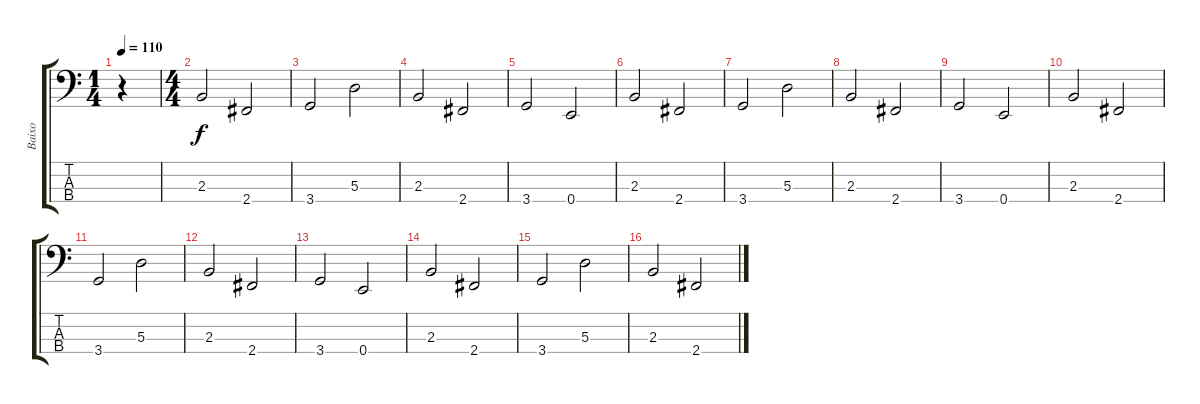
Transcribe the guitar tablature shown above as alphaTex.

\track ("Baixo" "Baixo") {instrument synthbass2}
\staff {score tabs}
\tuning (G2 D2 A1 E1) {hide}
\ts (1 4)
\tempo 110
\clef f4
\ks c
r.4{dy f instrument synthbass2} |
\ts (4 4)
2.3.2 2.4.2 |
3.4.2 5.3.2 |
2.3.2 2.4.2 |
3.4.2 0.4.2 |
2.3.2 2.4.2 |
3.4.2 5.3.2 |
2.3.2 2.4.2 |
3.4.2 0.4.2 |
2.3.2 2.4.2 |
3.4.2 5.3.2 |
2.3.2 2.4.2 |
3.4.2 0.4.2 |
2.3.2 2.4.2 |
3.4.2 5.3.2 |
2.3.2 2.4.2
